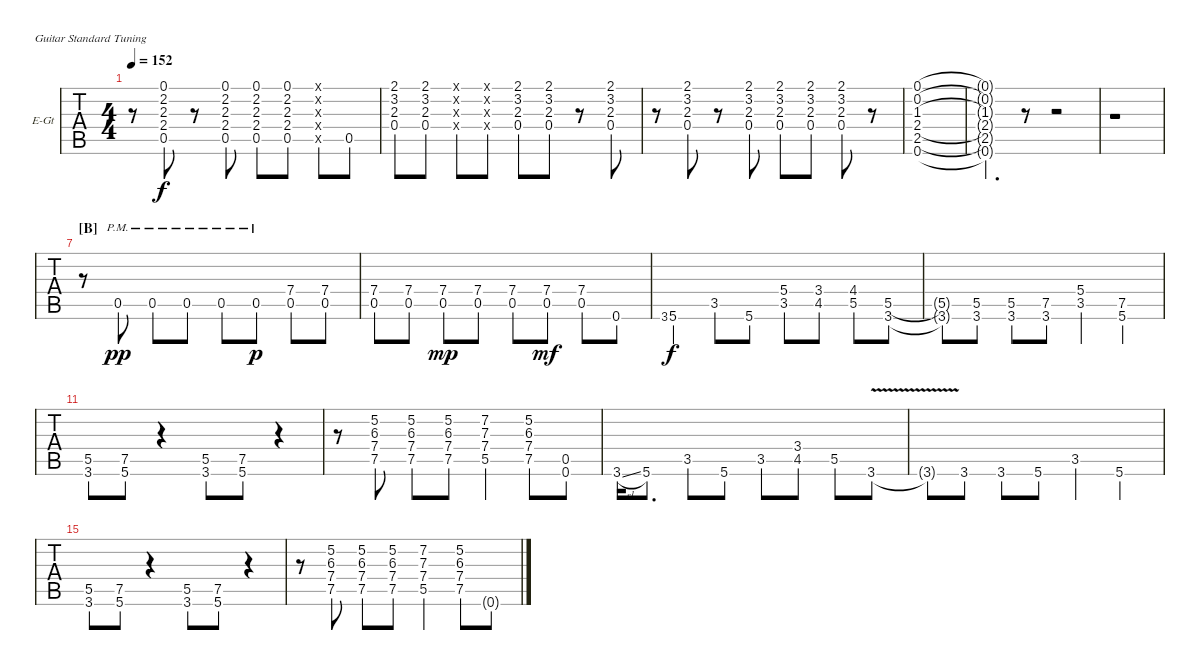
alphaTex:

\bracketExtendMode nobrackets
\firstSystemTrackNameOrientation horizontal
\otherSystemsTrackNameOrientation horizontal
\defaultBarNumberDisplay FirstOfSystem
\track ("Guitar I" "E-Gt") {instrument overdrivenguitar}
\staff {tabs}
\tuning (E4 B3 G3 D3 A2 E2)
\ts (4 4)
\tempo 152
\clef g2
\ks c
r.8{dy f} (0.1 2.2 2.3 2.4 0.5).8 r.8 (0.1 2.2 2.3 2.4 0.5).8 (0.1 2.2 2.3 2.4 0.5).8 (0.1 2.2 2.3 2.4 0.5).8 (0.1{x} 0.2{x} 0.3{x} 0.4{x} 0.5{x}).8 0.5.8 |
(2.1 3.2 2.3 0.4).8 (2.1 3.2 2.3 0.4).8 (0.1{x} 0.2{x} 0.3{x} 0.4{x}).8 (0.1{x} 0.2{x} 0.3{x} 0.4{x}).8 (2.1 3.2 2.3 0.4).8 (2.1 3.2 2.3 0.4).8 r.8 (2.1 3.2 2.3 0.4).8 |
r.8 (2.1 3.2 2.3 0.4).8 r.8 (2.1 3.2 2.3 0.4).8 (2.1 3.2 2.3 0.4).8 (2.1 3.2 2.3 0.4).8 (2.1 3.2 2.3 0.4).8 r.8 |
(0.1 0.2 1.3 2.4 2.5 0.6{ac}).1 |
(0.1{t} 0.2{t} 1.3{t} 2.4{t} 2.5{t} 0.6{t}).4{d} r.8 r.2 |
r.1 |
\section ("B" "")
r.8 0.5{pm}.8{dy pp} 0.5{pm}.8 0.5{pm}.8 0.5{pm}.8 0.5{pm}.8{dy p} (7.4 0.5).8 (7.4 0.5).8 |
(7.4 0.5).8 (7.4 0.5).8 (7.4 0.5).8{dy mp} (7.4 0.5).8 (7.4 0.5).8 (7.4 0.5).8{dy mf} (7.4 0.5).8 0.6.8 |
3.6.8{gr} 5.6.4{dy f} 3.5.8 5.6.8 (5.4 3.5).8 (3.4 4.5).8 (4.4 5.5).8 (5.5 3.6{ac}).8 |
(5.5{t} 3.6{t}).8 (5.5 3.6).8 (5.5 3.6).8 (7.5 3.6).8 (5.4 3.5).4 (7.5 5.6).4 |
(5.5 3.6{ac}).8 (7.5 5.6{ac}).8 r.4 (5.5 3.6{ac}).8 (7.5 5.6{ac}).8 r.4 |
r.8 (5.2 6.3 7.4 7.5{ac}).8 (5.2 6.3 7.4 7.5{ac}).8 (5.2 6.3 7.4 7.5{ac}).8 (7.2 7.3 7.4 5.5{ac}).4 (5.2 6.3 7.4 7.5{ac}).8 (0.5 0.6).8 |
3.6{sl ac}.16 5.6.8{d} 3.5.8 5.6.8 3.5.8 (3.4 4.5).8 5.5.8 3.6{v ac}.8 |
3.6{v t}.8 3.6.8 3.6.8 5.6.8 3.5.4 5.6.4 |
(5.5 3.6{ac}).8 (7.5 5.6{ac}).8 r.4 (5.5 3.6{ac}).8 (7.5 5.6{ac}).8 r.4 |
r.8 (5.2 6.3 7.4 7.5{ac}).8 (5.2 6.3 7.4 7.5{ac}).8 (5.2 6.3 7.4 7.5{ac}).8 (7.2 7.3 7.4 5.5{ac}).4 (5.2 6.3 7.4 7.5{ac}).8 0.6{g}.8
